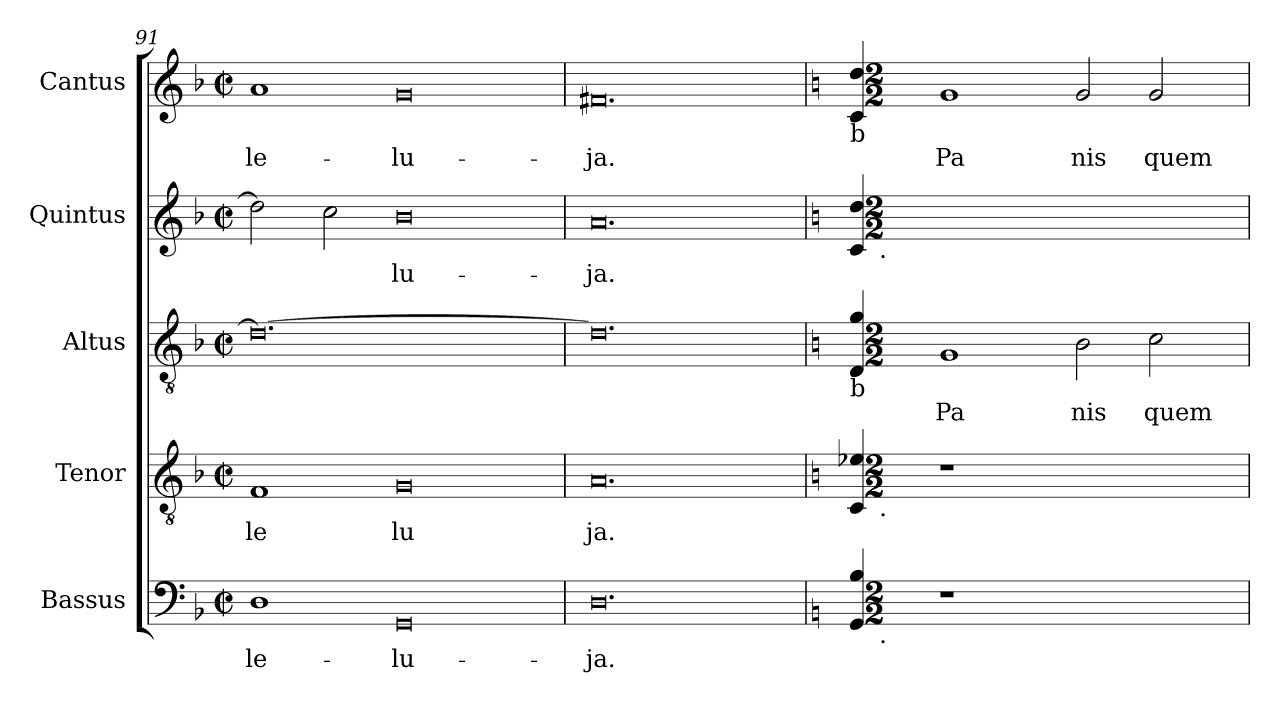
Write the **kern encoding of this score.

**kern	**text	**kern	**text	**kern	**text	**kern	**text	**kern	**text
*part5	*part5	*part4	*part4	*part3	*part3	*part2	*part2	*part1	*part1
*staff5	*staff5	*staff4	*staff4	*staff3	*staff3	*staff2	*staff2	*staff1	*staff1
*I"Bassus	*	*I"Tenor	*	*I"Altus	*	*I"Quintus	*	*I"Cantus	*
*clefF4	*	*clefGv2	*	*clefGv2	*	*clefG2	*	*clefG2	*
*k[b-]	*	*k[b-]	*	*k[b-]	*	*k[b-]	*	*k[b-]	*
*F:	*	*F:	*	*F:	*	*F:	*	*F:	*
*M2/2	*	*M2/2	*	*M2/2	*	*M2/2	*	*M2/2	*
*met(c|)	*	*met(c|)	*	*met(c|)	*	*met(c|)	*	*met(c|)	*
=91	=91	=91	=91	=91	=91	=91	=91	=91	=91
!	!LO:LY:b:cj	!	!LO:LY:b:cj	!	!LO:LY:b:cj	!	!LO:LY:b:cj	!	!LO:LY:b:cj
1D	-le-	1F	le	0.d_>	.	2dd\]	--	1a	-le-
!	!	!	!	!	!	!	!LO:LY:b:cj	!	!
.	.	.	.	.	.	2cc\	--	.	.
!	!LO:LY:b:cj	!	!LO:LY:b:cj	!	!	!	!LO:LY:b:cj	!	!LO:LY:b:cj
0GG	-lu-	0G	lu	.	.	0b-	-lu-	0g	-lu-
=92	=92	=92	=92	=92	=92	=92	=92	=92	=92
!	!LO:LY:b:cj	!	!LO:LY:b:cj	!	!LO:LY:b:cj	!	!LO:LY:b:cj	!	!LO:LY:b:cj
0.D	-ja.	0.A	ja.	0.d]	.	0.a	-ja.	0.f#	-ja.
!!LO:PB:g=z
=93!	=93!	=93!	=93!	=93!	=93!	=93!	=93!	=93!	=93!
*k[]	*	*k[]	*	*k[]	*	*k[]	*	*k[]	*
*C:	*	*C:	*	*C:	*	*C:	*	*C:	*
!	!	!	!	!	!	!	!	!LO:TX:b:t=b	!
!	!	!	!	!	!	!LO:TX:b:t=b	!	!	!
!	!	!	!	!LO:TX:b:t=b	!	!	!	!	!
!	!	!LO:TX:b:t=b	!	!	!	!	!	!	!
!LO:TX:b:t=b	!	!	!	!	!	!	!	!	!
!	!LO:LY:b:cj	!	!LO:LY:b:cj	!	!LO:LY:b:cj	!	!LO:LY:b:cj	!	!LO:LY:b:cj
*^	*	*^	*	*	*	*^	*	*	*
4B/ 4GG/	16..ryy	.	4e-X/ 4C/	16..ryy	.	4g/ 4D/	.	4dd/ 4c/	16..ryy	.	4dd/ 4c/	.
!	!	!	!	!	!	!	!	!	!LO:TX:b:t=.	!	!	!
!	!	!	!	!LO:TX:b:t=.	!	!	!	!	!	!	!	!
!	!LO:TX:b:t=.	!	!	!	!	!	!	!	!	!	!	!
.	1ryy	.	.	1ryy	.	.	.	.	1ryy	.	.	.
*M2/2	*	*	*M2/2	*	*	*M2/2	*	*M2/2	*	*	*M2/2	*
*met(c|)	*	*	*met(c|)	*	*	*met(c|)	*	*met(c|)	*	*	*met(c|)	*
!	!	!	!	!	!	!	!LO:LY:b:cj	!	!	!	!	!LO:LY:b:cj
1r	.	.	1r	.	.	1G	Pa	0ryy	.	.	1g	Pa
.	1ryy	.	.	1ryy	.	.	.	.	1ryy	.	.	.
!	!	!	!	!	!	!	!LO:LY:b:cj	!	!	!	!	!LO:LY:b:cj
1ryy	.	.	1ryy	.	.	2B\	nis	.	.	.	2g/	nis
!	!	!	!	!	!	!	!LO:LY:b:cj	!	!	!	!	!LO:LY:b:cj
.	.	.	.	.	.	2c\	quem	.	.	.	2g/	quem
.	8ryy	.	.	8ryy	.	.	.	.	8ryy	.	.	.
.	64ryy	.	.	64ryy	.	.	.	.	64ryy	.	.	.
*v	*v	*	*	*	*	*	*	*v	*v	*	*	*
*	*	*v	*v	*	*	*	*	*	*	*
=	=	=	=	=	=	=	=	=	=
*-	*-	*-	*-	*-	*-	*-	*-	*-	*-
